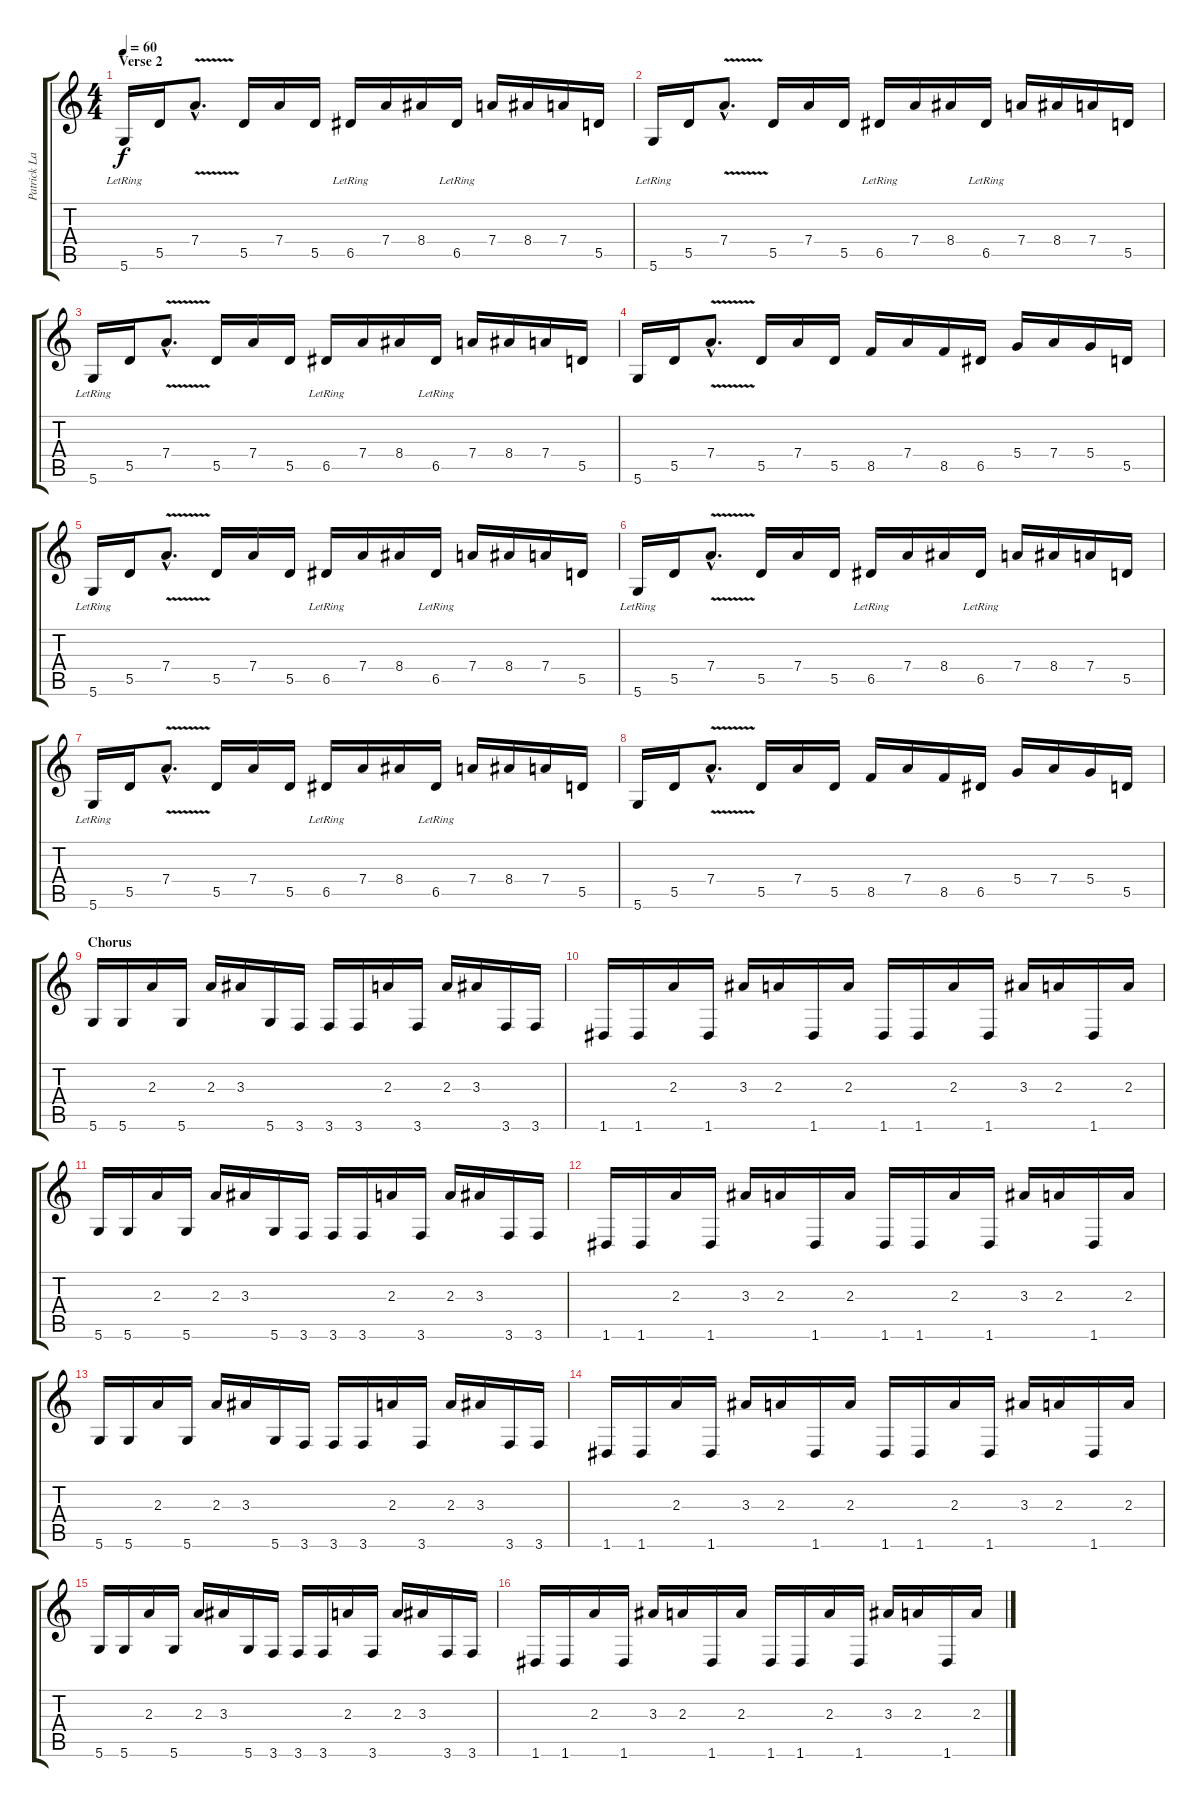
\track ("Patrick Lachman" "Patrick La") {instrument distortionguitar}
\staff {score tabs}
\tuning (E4 B3 G3 D3 A2 D2) {hide}
\ts (4 4)
\section ("" "Verse 2")
\tempo 60
\clef g2
\ks c
5.6{lr}.16{dy f volume 14 instrument electricguitarjazz} 5.5.16 7.4{v hac}.8{d} 5.5.16 7.4.16 5.5.16 6.5{lr}.16 7.4.16 8.4.16 6.5{lr}.16 7.4.16 8.4.16 7.4.16 5.5.16 |
5.6{lr}.16 5.5.16 7.4{v hac}.8{d} 5.5.16 7.4.16 5.5.16 6.5{lr}.16 7.4.16 8.4.16 6.5{lr}.16 7.4.16 8.4.16 7.4.16 5.5.16 |
5.6{lr}.16 5.5.16 7.4{v hac}.8{d} 5.5.16 7.4.16 5.5.16 6.5{lr}.16 7.4.16 8.4.16 6.5{lr}.16 7.4.16 8.4.16 7.4.16 5.5.16 |
5.6.16 5.5.16 7.4{v hac}.8{d} 5.5.16 7.4.16 5.5.16 8.5.16 7.4.16 8.5.16 6.5.16 5.4.16 7.4.16 5.4.16 5.5.16 |
5.6{lr}.16 5.5.16 7.4{v hac}.8{d} 5.5.16 7.4.16 5.5.16 6.5{lr}.16 7.4.16 8.4.16 6.5{lr}.16 7.4.16 8.4.16 7.4.16 5.5.16 |
5.6{lr}.16 5.5.16 7.4{v hac}.8{d} 5.5.16 7.4.16 5.5.16 6.5{lr}.16 7.4.16 8.4.16 6.5{lr}.16 7.4.16 8.4.16 7.4.16 5.5.16 |
5.6{lr}.16 5.5.16 7.4{v hac}.8{d} 5.5.16 7.4.16 5.5.16 6.5{lr}.16 7.4.16 8.4.16 6.5{lr}.16 7.4.16 8.4.16 7.4.16 5.5.16 |
5.6.16 5.5.16 7.4{v hac}.8{d} 5.5.16 7.4.16 5.5.16 8.5.16 7.4.16 8.5.16 6.5.16 5.4.16 7.4.16 5.4.16 5.5.16 |
\section ("" "Chorus")
5.6.16{volume 11 instrument electricguitarjazz} 5.6.16 2.3.16 5.6.16 2.3.16 3.3.16 5.6.16 3.6.16 3.6.16 3.6.16 2.3.16 3.6.16 2.3.16 3.3.16 3.6.16 3.6.16 |
1.6.16 1.6.16 2.3.16 1.6.16 3.3.16 2.3.16 1.6.16 2.3.16 1.6.16 1.6.16 2.3.16 1.6.16 3.3.16 2.3.16 1.6.16 2.3.16 |
5.6.16 5.6.16 2.3.16 5.6.16 2.3.16 3.3.16 5.6.16 3.6.16 3.6.16 3.6.16 2.3.16 3.6.16 2.3.16 3.3.16 3.6.16 3.6.16 |
1.6.16 1.6.16 2.3.16 1.6.16 3.3.16 2.3.16 1.6.16 2.3.16 1.6.16 1.6.16 2.3.16 1.6.16 3.3.16 2.3.16 1.6.16 2.3.16 |
5.6.16 5.6.16 2.3.16 5.6.16 2.3.16 3.3.16 5.6.16 3.6.16 3.6.16 3.6.16 2.3.16 3.6.16 2.3.16 3.3.16 3.6.16 3.6.16 |
1.6.16 1.6.16 2.3.16 1.6.16 3.3.16 2.3.16 1.6.16 2.3.16 1.6.16 1.6.16 2.3.16 1.6.16 3.3.16 2.3.16 1.6.16 2.3.16 |
5.6.16 5.6.16 2.3.16 5.6.16 2.3.16 3.3.16 5.6.16 3.6.16 3.6.16 3.6.16 2.3.16 3.6.16 2.3.16 3.3.16 3.6.16 3.6.16 |
1.6.16 1.6.16 2.3.16 1.6.16 3.3.16 2.3.16 1.6.16 2.3.16 1.6.16 1.6.16 2.3.16 1.6.16 3.3.16 2.3.16 1.6.16 2.3.16
